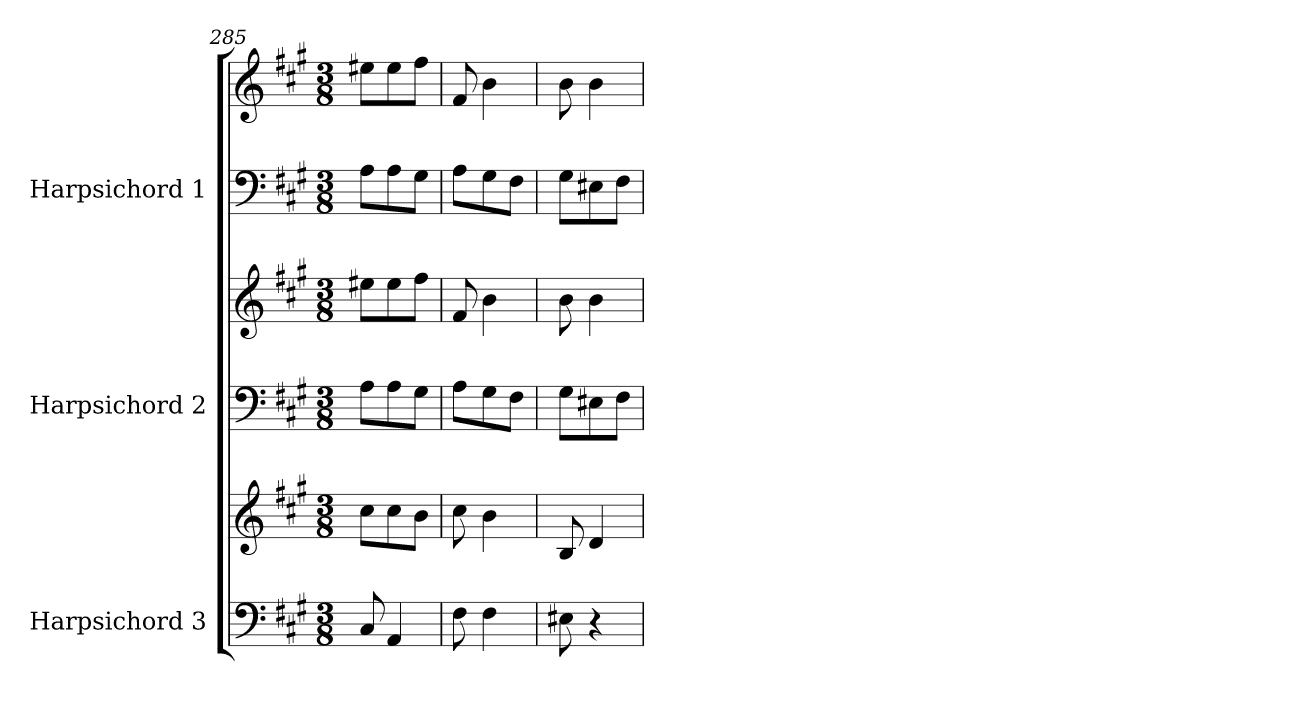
**kern	**kern	**kern	**kern	**kern	**kern
*part3	*part3	*part2	*part2	*part1	*part1
*staff6	*staff5	*staff4	*staff3	*staff2	*staff1
*I"Harpsichord 3	*	*I"Harpsichord 2	*	*I"Harpsichord 1	*
*I'Hp	*	*I'Hp	*	*I'Hp	*
*clefF4	*clefG2	*clefF4	*clefG2	*clefF4	*clefG2
*k[f#c#g#]	*k[f#c#g#]	*k[f#c#g#]	*k[f#c#g#]	*k[f#c#g#]	*k[f#c#g#]
*M3/8	*M3/8	*M3/8	*M3/8	*M3/8	*M3/8
=285	=285	=285	=285	=285	=285
8C#/	8cc#\L	8A\L	8ee#X\L	8A\L	8ee#X\L
4AA/	8cc#\	8A\	8ee#\	8A\	8ee#\
.	8b\J	8G#\J	8ff#\J	8G#\J	8ff#\J
=286	=286	=286	=286	=286	=286
8F#\	8cc#\	8A\L	8f#/	8A\L	8f#/
4F#\	4b\	8G#\	4b\	8G#\	4b\
.	.	8F#\J	.	8F#\J	.
=287	=287	=287	=287	=287	=287
8E#X\	8B/	8G#\L	8b\	8G#\L	8b\
4r	4d/	8E#X\	4b\	8E#X\	4b\
.	.	8F#\J	.	8F#\J	.
=	=	=	=	=	=
*-	*-	*-	*-	*-	*-
